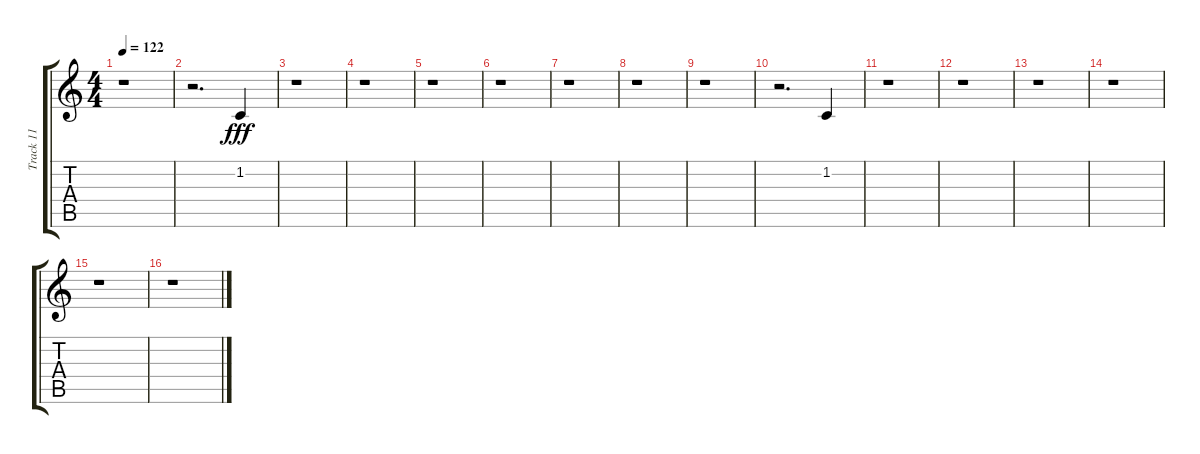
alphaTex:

\track ("Track 11" "Track 11") {instrument reversecymbal}
\staff {score tabs}
\tuning (E4 B3 G3 D3 A2 E2) {hide}
\ts (4 4)
\tempo 122
\clef g2
\ks c
r.1{dy fff} |
r.2{d} 1.2.4 |
r.1 |
r.1 |
r.1 |
r.1 |
r.1 |
r.1 |
r.1 |
r.2{d} 1.2.4 |
r.1 |
r.1 |
r.1 |
r.1 |
r.1 |
r.1
